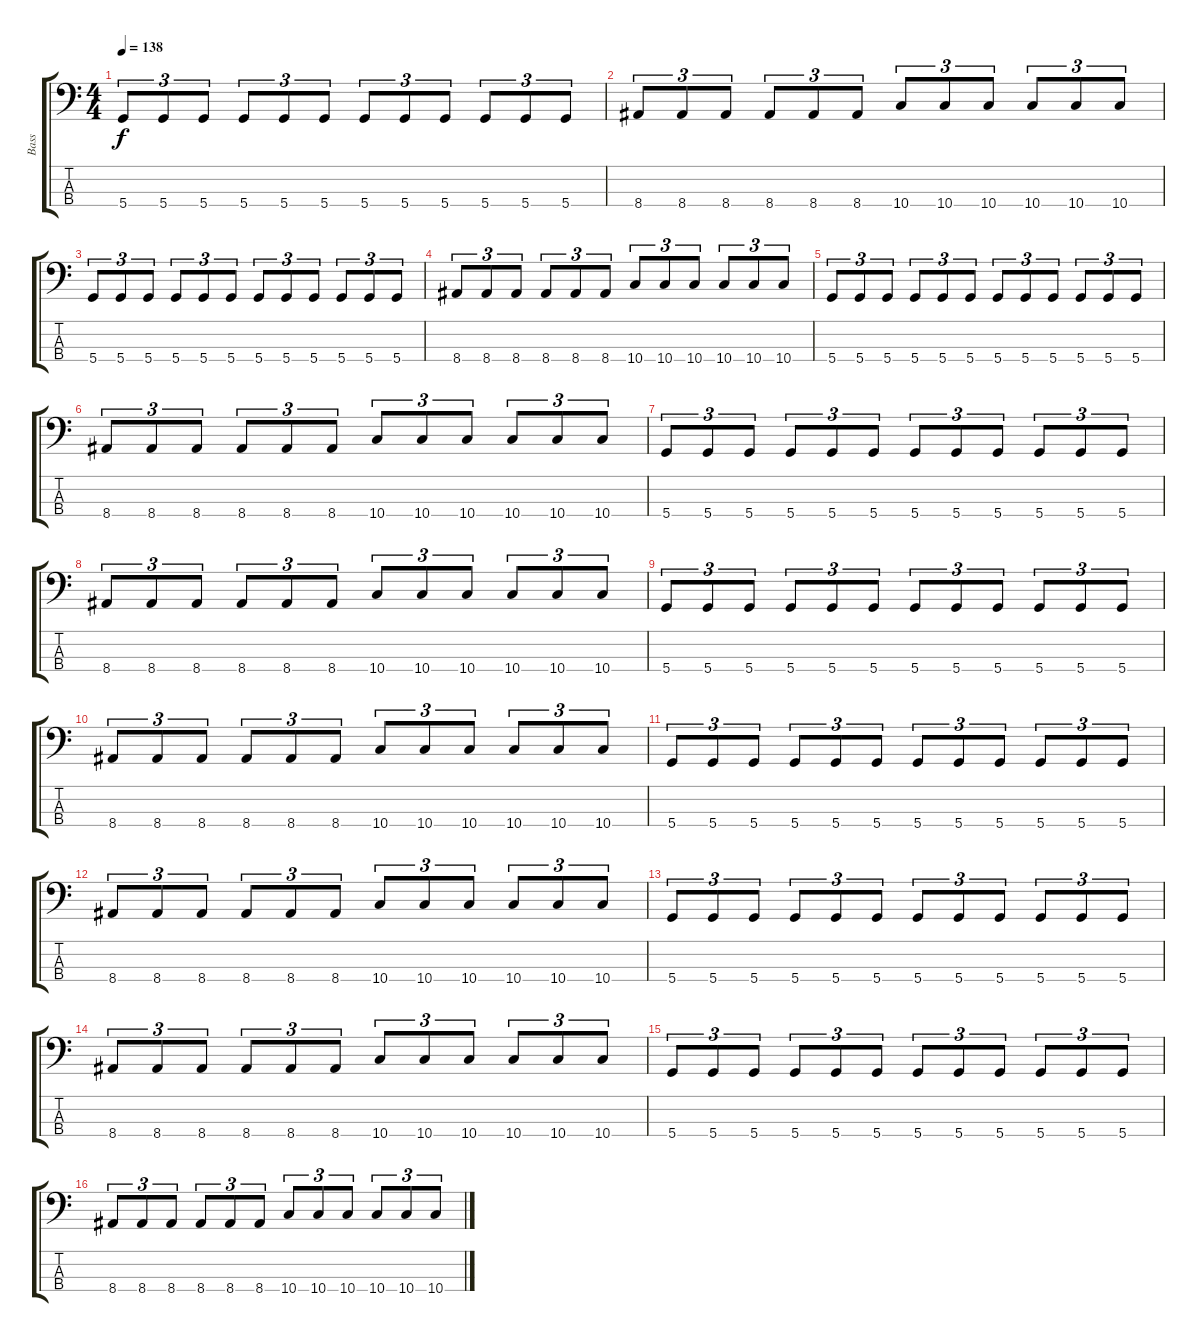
\track ("Bass" "Bass") {instrument electricbassfinger}
\staff {score tabs}
\tuning (G2 D2 A1 D1) {hide}
\ts (4 4)
\tempo 138
\clef f4
\ks c
5.4.8{tu (3 2) dy f} 5.4.8{tu (3 2)} 5.4.8{tu (3 2)} 5.4.8{tu (3 2)} 5.4.8{tu (3 2)} 5.4.8{tu (3 2)} 5.4.8{tu (3 2)} 5.4.8{tu (3 2)} 5.4.8{tu (3 2)} 5.4.8{tu (3 2)} 5.4.8{tu (3 2)} 5.4.8{tu (3 2)} |
8.4.8{tu (3 2)} 8.4.8{tu (3 2)} 8.4.8{tu (3 2)} 8.4.8{tu (3 2)} 8.4.8{tu (3 2)} 8.4.8{tu (3 2)} 10.4.8{tu (3 2)} 10.4.8{tu (3 2)} 10.4.8{tu (3 2)} 10.4.8{tu (3 2)} 10.4.8{tu (3 2)} 10.4.8{tu (3 2)} |
5.4.8{tu (3 2)} 5.4.8{tu (3 2)} 5.4.8{tu (3 2)} 5.4.8{tu (3 2)} 5.4.8{tu (3 2)} 5.4.8{tu (3 2)} 5.4.8{tu (3 2)} 5.4.8{tu (3 2)} 5.4.8{tu (3 2)} 5.4.8{tu (3 2)} 5.4.8{tu (3 2)} 5.4.8{tu (3 2)} |
8.4.8{tu (3 2)} 8.4.8{tu (3 2)} 8.4.8{tu (3 2)} 8.4.8{tu (3 2)} 8.4.8{tu (3 2)} 8.4.8{tu (3 2)} 10.4.8{tu (3 2)} 10.4.8{tu (3 2)} 10.4.8{tu (3 2)} 10.4.8{tu (3 2)} 10.4.8{tu (3 2)} 10.4.8{tu (3 2)} |
5.4.8{tu (3 2)} 5.4.8{tu (3 2)} 5.4.8{tu (3 2)} 5.4.8{tu (3 2)} 5.4.8{tu (3 2)} 5.4.8{tu (3 2)} 5.4.8{tu (3 2)} 5.4.8{tu (3 2)} 5.4.8{tu (3 2)} 5.4.8{tu (3 2)} 5.4.8{tu (3 2)} 5.4.8{tu (3 2)} |
8.4.8{tu (3 2)} 8.4.8{tu (3 2)} 8.4.8{tu (3 2)} 8.4.8{tu (3 2)} 8.4.8{tu (3 2)} 8.4.8{tu (3 2)} 10.4.8{tu (3 2)} 10.4.8{tu (3 2)} 10.4.8{tu (3 2)} 10.4.8{tu (3 2)} 10.4.8{tu (3 2)} 10.4.8{tu (3 2)} |
5.4.8{tu (3 2)} 5.4.8{tu (3 2)} 5.4.8{tu (3 2)} 5.4.8{tu (3 2)} 5.4.8{tu (3 2)} 5.4.8{tu (3 2)} 5.4.8{tu (3 2)} 5.4.8{tu (3 2)} 5.4.8{tu (3 2)} 5.4.8{tu (3 2)} 5.4.8{tu (3 2)} 5.4.8{tu (3 2)} |
8.4.8{tu (3 2)} 8.4.8{tu (3 2)} 8.4.8{tu (3 2)} 8.4.8{tu (3 2)} 8.4.8{tu (3 2)} 8.4.8{tu (3 2)} 10.4.8{tu (3 2)} 10.4.8{tu (3 2)} 10.4.8{tu (3 2)} 10.4.8{tu (3 2)} 10.4.8{tu (3 2)} 10.4.8{tu (3 2)} |
5.4.8{tu (3 2)} 5.4.8{tu (3 2)} 5.4.8{tu (3 2)} 5.4.8{tu (3 2)} 5.4.8{tu (3 2)} 5.4.8{tu (3 2)} 5.4.8{tu (3 2)} 5.4.8{tu (3 2)} 5.4.8{tu (3 2)} 5.4.8{tu (3 2)} 5.4.8{tu (3 2)} 5.4.8{tu (3 2)} |
8.4.8{tu (3 2)} 8.4.8{tu (3 2)} 8.4.8{tu (3 2)} 8.4.8{tu (3 2)} 8.4.8{tu (3 2)} 8.4.8{tu (3 2)} 10.4.8{tu (3 2)} 10.4.8{tu (3 2)} 10.4.8{tu (3 2)} 10.4.8{tu (3 2)} 10.4.8{tu (3 2)} 10.4.8{tu (3 2)} |
5.4.8{tu (3 2)} 5.4.8{tu (3 2)} 5.4.8{tu (3 2)} 5.4.8{tu (3 2)} 5.4.8{tu (3 2)} 5.4.8{tu (3 2)} 5.4.8{tu (3 2)} 5.4.8{tu (3 2)} 5.4.8{tu (3 2)} 5.4.8{tu (3 2)} 5.4.8{tu (3 2)} 5.4.8{tu (3 2)} |
8.4.8{tu (3 2)} 8.4.8{tu (3 2)} 8.4.8{tu (3 2)} 8.4.8{tu (3 2)} 8.4.8{tu (3 2)} 8.4.8{tu (3 2)} 10.4.8{tu (3 2)} 10.4.8{tu (3 2)} 10.4.8{tu (3 2)} 10.4.8{tu (3 2)} 10.4.8{tu (3 2)} 10.4.8{tu (3 2)} |
5.4.8{tu (3 2)} 5.4.8{tu (3 2)} 5.4.8{tu (3 2)} 5.4.8{tu (3 2)} 5.4.8{tu (3 2)} 5.4.8{tu (3 2)} 5.4.8{tu (3 2)} 5.4.8{tu (3 2)} 5.4.8{tu (3 2)} 5.4.8{tu (3 2)} 5.4.8{tu (3 2)} 5.4.8{tu (3 2)} |
8.4.8{tu (3 2)} 8.4.8{tu (3 2)} 8.4.8{tu (3 2)} 8.4.8{tu (3 2)} 8.4.8{tu (3 2)} 8.4.8{tu (3 2)} 10.4.8{tu (3 2)} 10.4.8{tu (3 2)} 10.4.8{tu (3 2)} 10.4.8{tu (3 2)} 10.4.8{tu (3 2)} 10.4.8{tu (3 2)} |
5.4.8{tu (3 2)} 5.4.8{tu (3 2)} 5.4.8{tu (3 2)} 5.4.8{tu (3 2)} 5.4.8{tu (3 2)} 5.4.8{tu (3 2)} 5.4.8{tu (3 2)} 5.4.8{tu (3 2)} 5.4.8{tu (3 2)} 5.4.8{tu (3 2)} 5.4.8{tu (3 2)} 5.4.8{tu (3 2)} |
8.4.8{tu (3 2)} 8.4.8{tu (3 2)} 8.4.8{tu (3 2)} 8.4.8{tu (3 2)} 8.4.8{tu (3 2)} 8.4.8{tu (3 2)} 10.4.8{tu (3 2)} 10.4.8{tu (3 2)} 10.4.8{tu (3 2)} 10.4.8{tu (3 2)} 10.4.8{tu (3 2)} 10.4.8{tu (3 2)}
